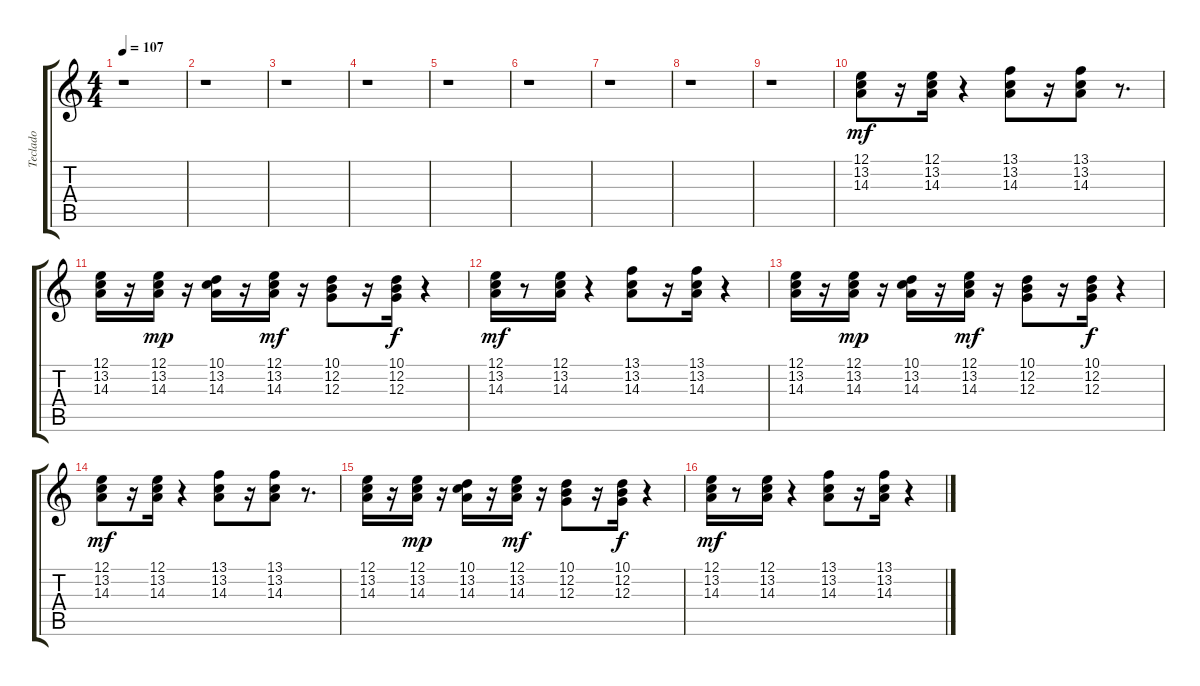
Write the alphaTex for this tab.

\track ("Teclado" "Teclado") {instrument churchorgan}
\staff {score tabs}
\tuning (E4 B3 G3 D3 A2 E2) {hide}
\ts (4 4)
\tempo 107
\clef g2
\ks c
r.1{dy f} |
r.1 |
r.1 |
r.1 |
r.1 |
r.1 |
r.1 |
r.1 |
r.1 |
(12.1 13.2 14.3).8{dy mf} r.16 (12.1 13.2 14.3).16 r.4 (13.1 13.2 14.3).8 r.16 (13.1 13.2 14.3).8 r.8{d} |
(12.1 13.2 14.3).16 r.16 (12.1 13.2 14.3).16{dy mp} r.16 (10.1 13.2 14.3).16 r.16 (12.1 13.2 14.3).16{dy mf} r.16 (10.1 12.2 12.3).8 r.16 (10.1 12.2 12.3).16{dy f} r.4 |
(12.1 13.2 14.3).16{dy mf} r.8 (12.1 13.2 14.3).16 r.4 (13.1 13.2 14.3).8 r.16 (13.1 13.2 14.3).16 r.4 |
(12.1 13.2 14.3).16 r.16 (12.1 13.2 14.3).16{dy mp} r.16 (10.1 13.2 14.3).16 r.16 (12.1 13.2 14.3).16{dy mf} r.16 (10.1 12.2 12.3).8 r.16 (10.1 12.2 12.3).16{dy f} r.4 |
(12.1 13.2 14.3).8{dy mf} r.16 (12.1 13.2 14.3).16 r.4 (13.1 13.2 14.3).8 r.16 (13.1 13.2 14.3).8 r.8{d} |
(12.1 13.2 14.3).16 r.16 (12.1 13.2 14.3).16{dy mp} r.16 (10.1 13.2 14.3).16 r.16 (12.1 13.2 14.3).16{dy mf} r.16 (10.1 12.2 12.3).8 r.16 (10.1 12.2 12.3).16{dy f} r.4 |
(12.1 13.2 14.3).16{dy mf} r.8 (12.1 13.2 14.3).16 r.4 (13.1 13.2 14.3).8 r.16 (13.1 13.2 14.3).16 r.4
